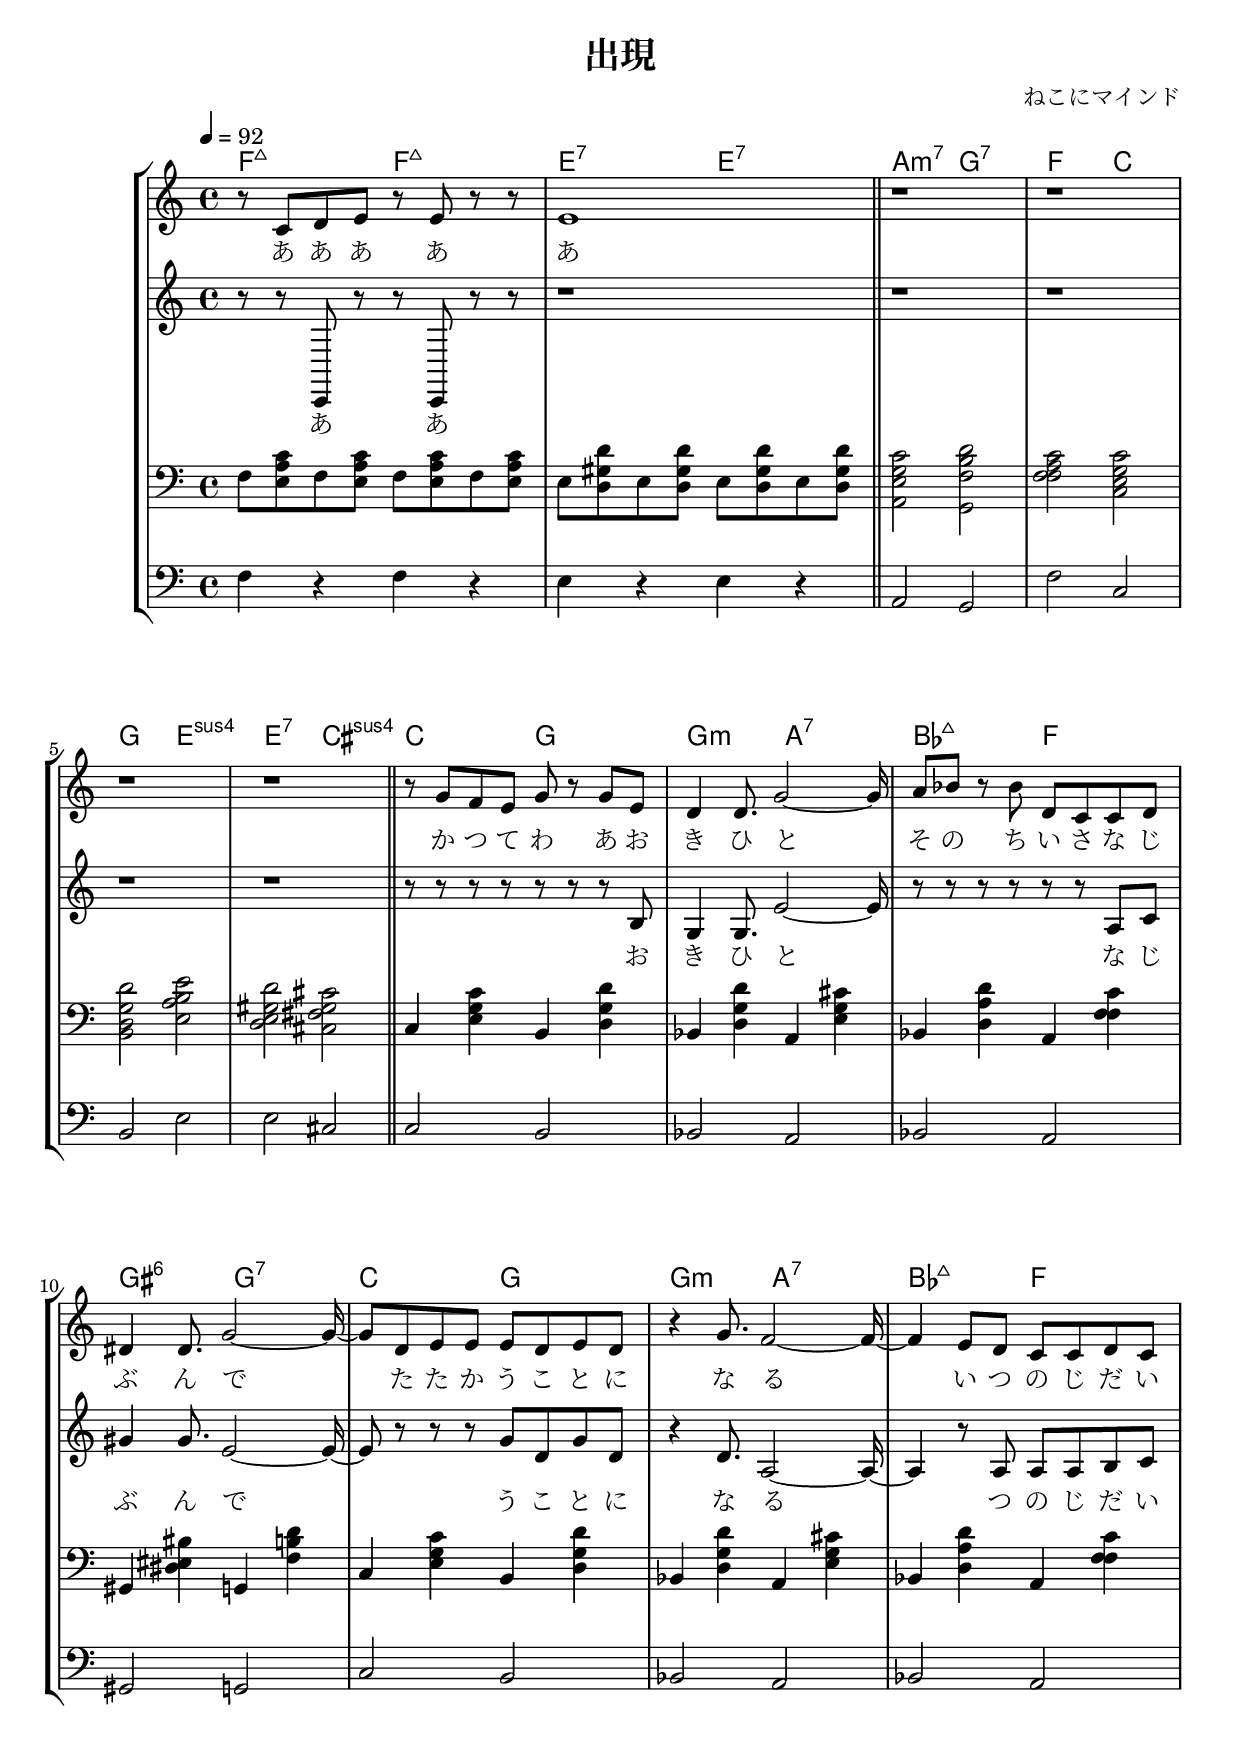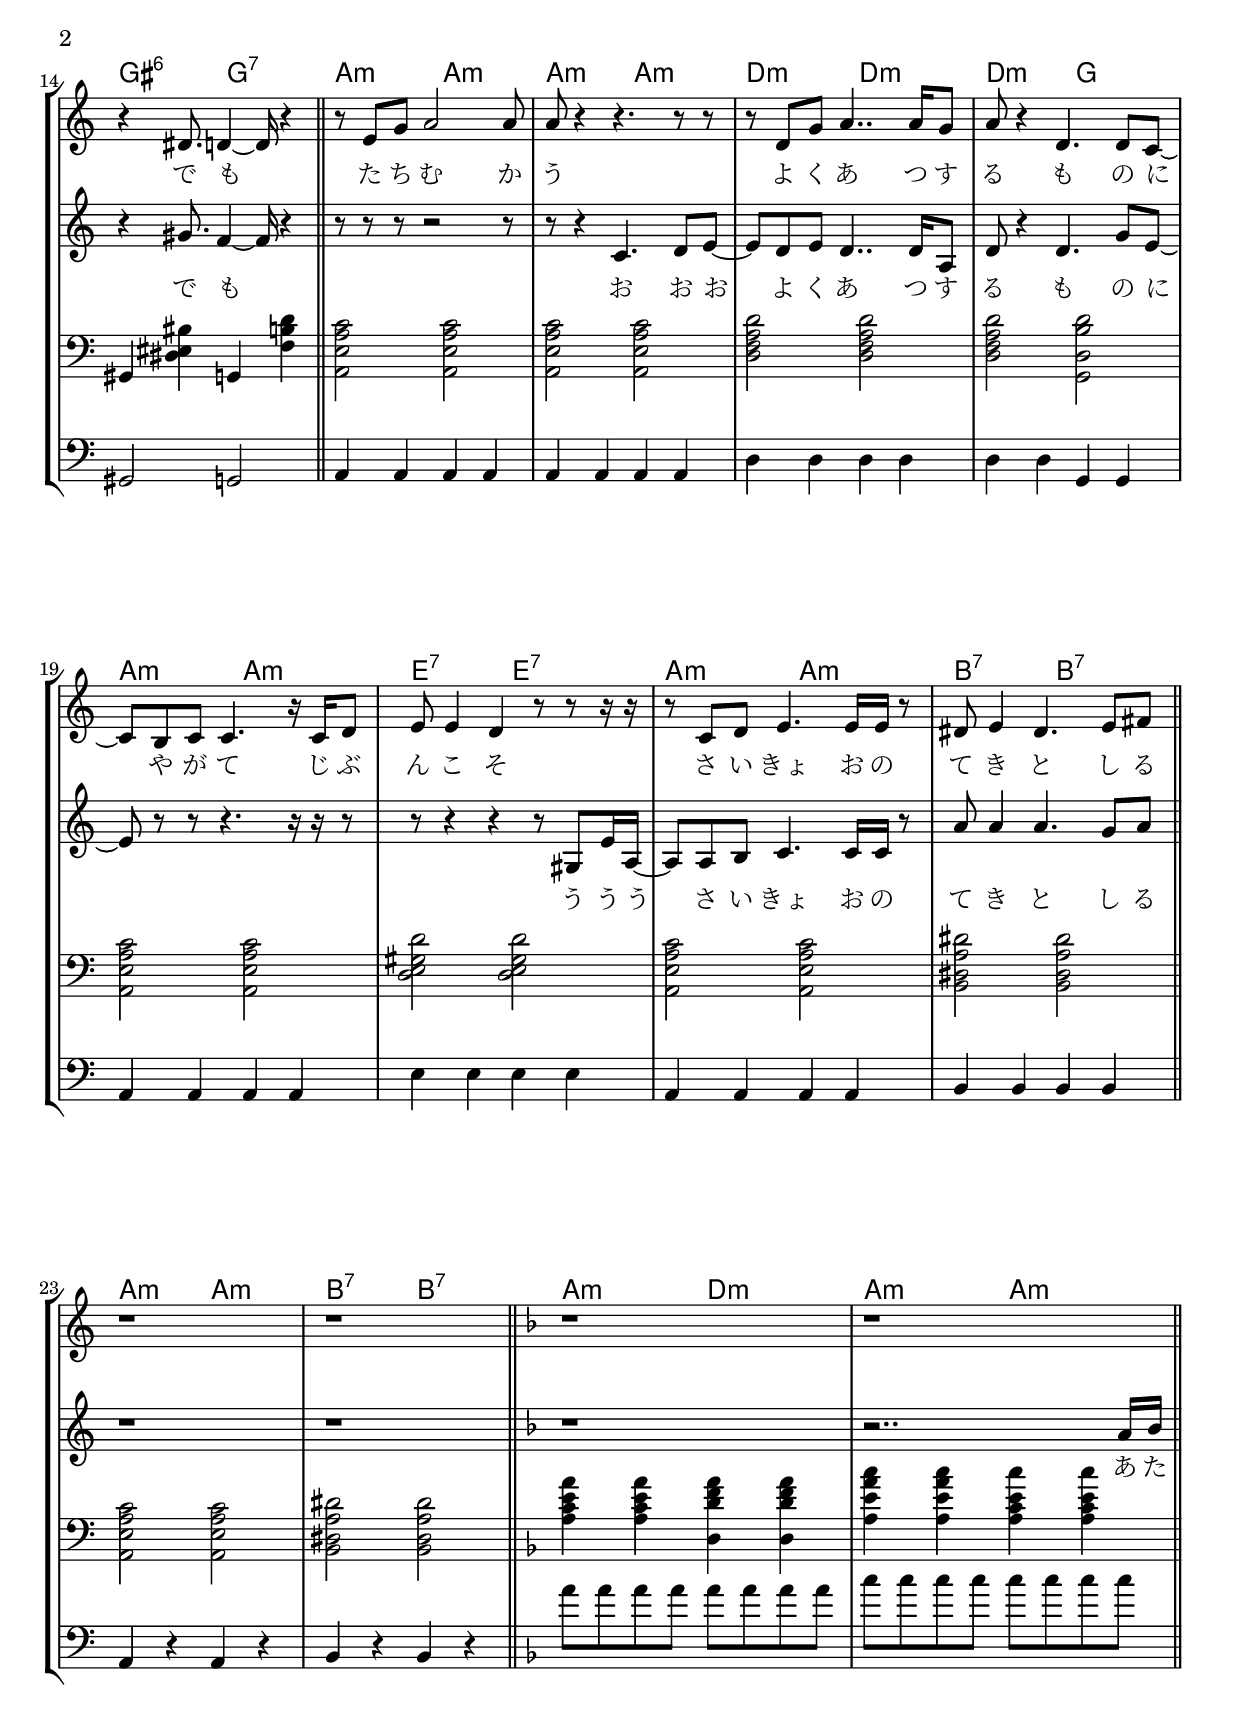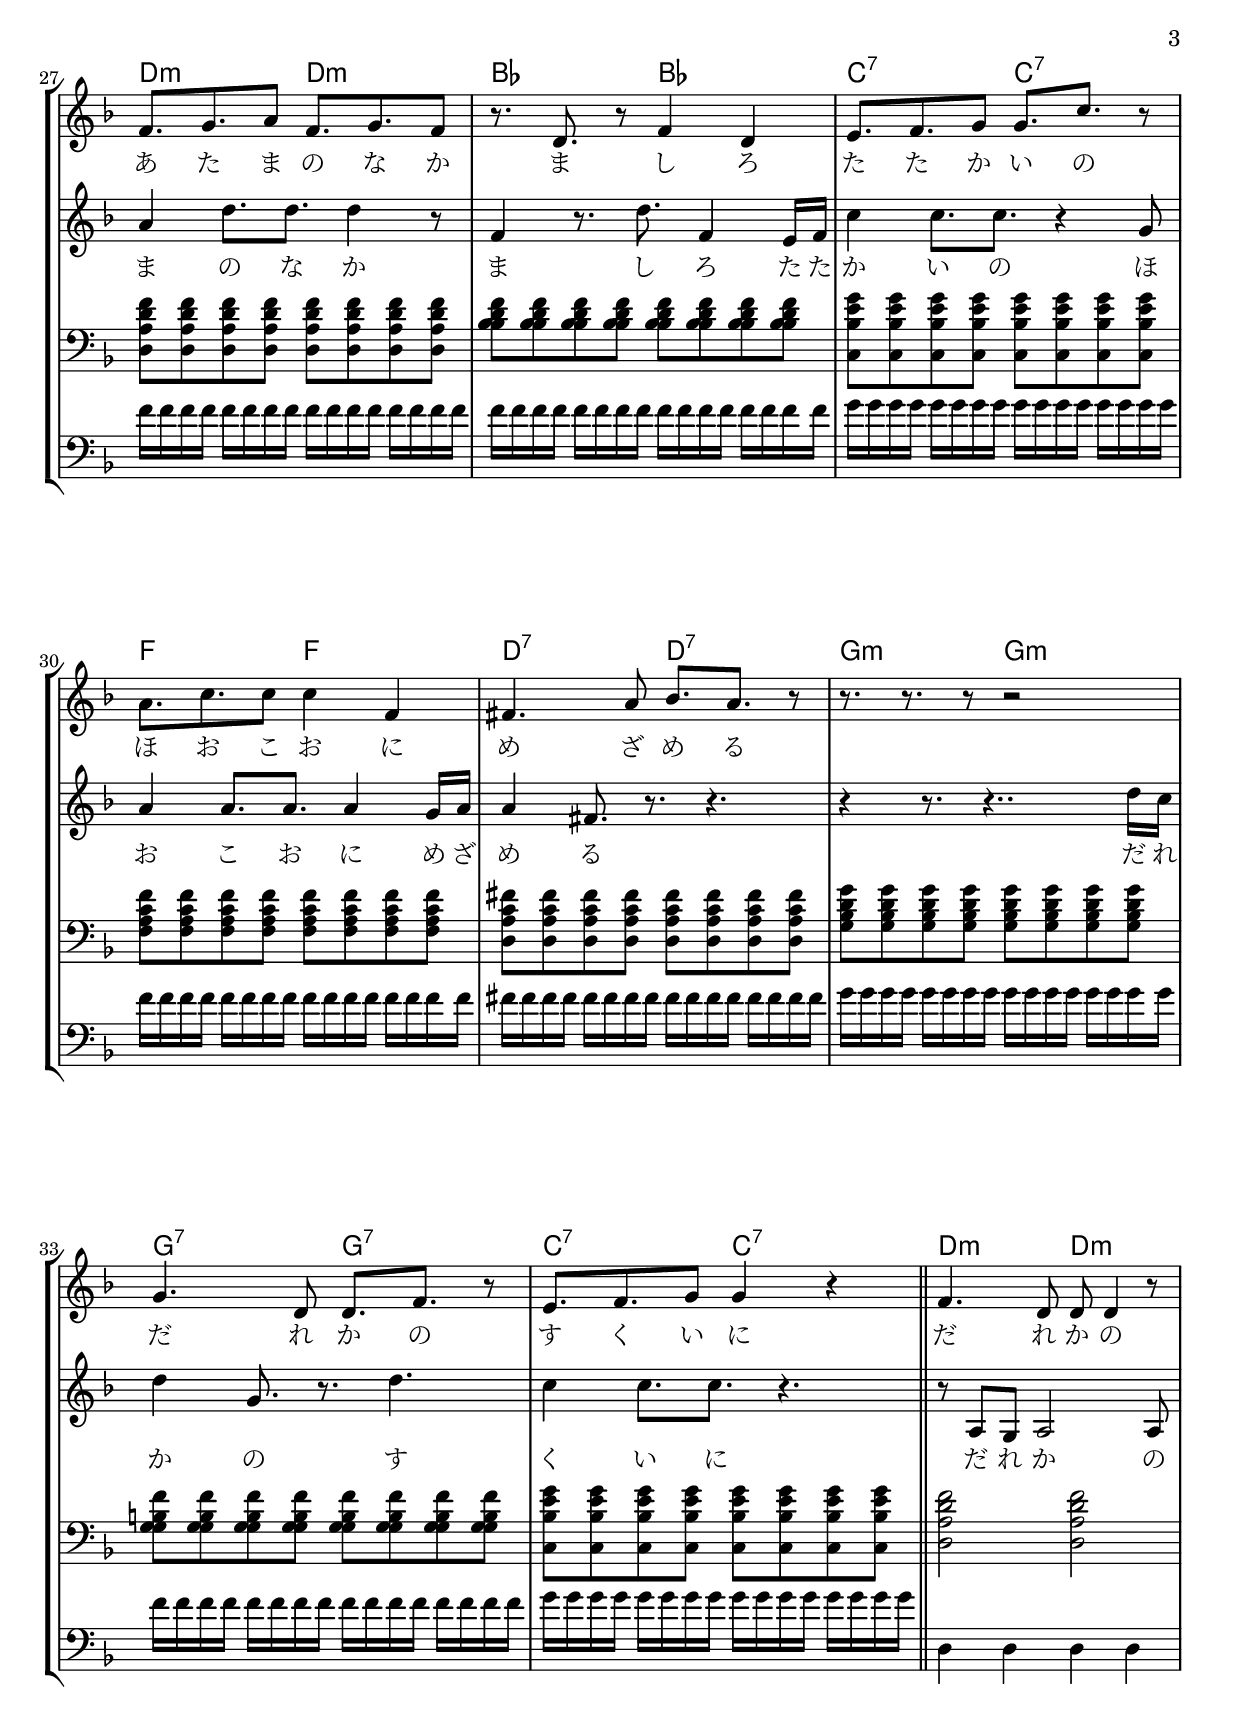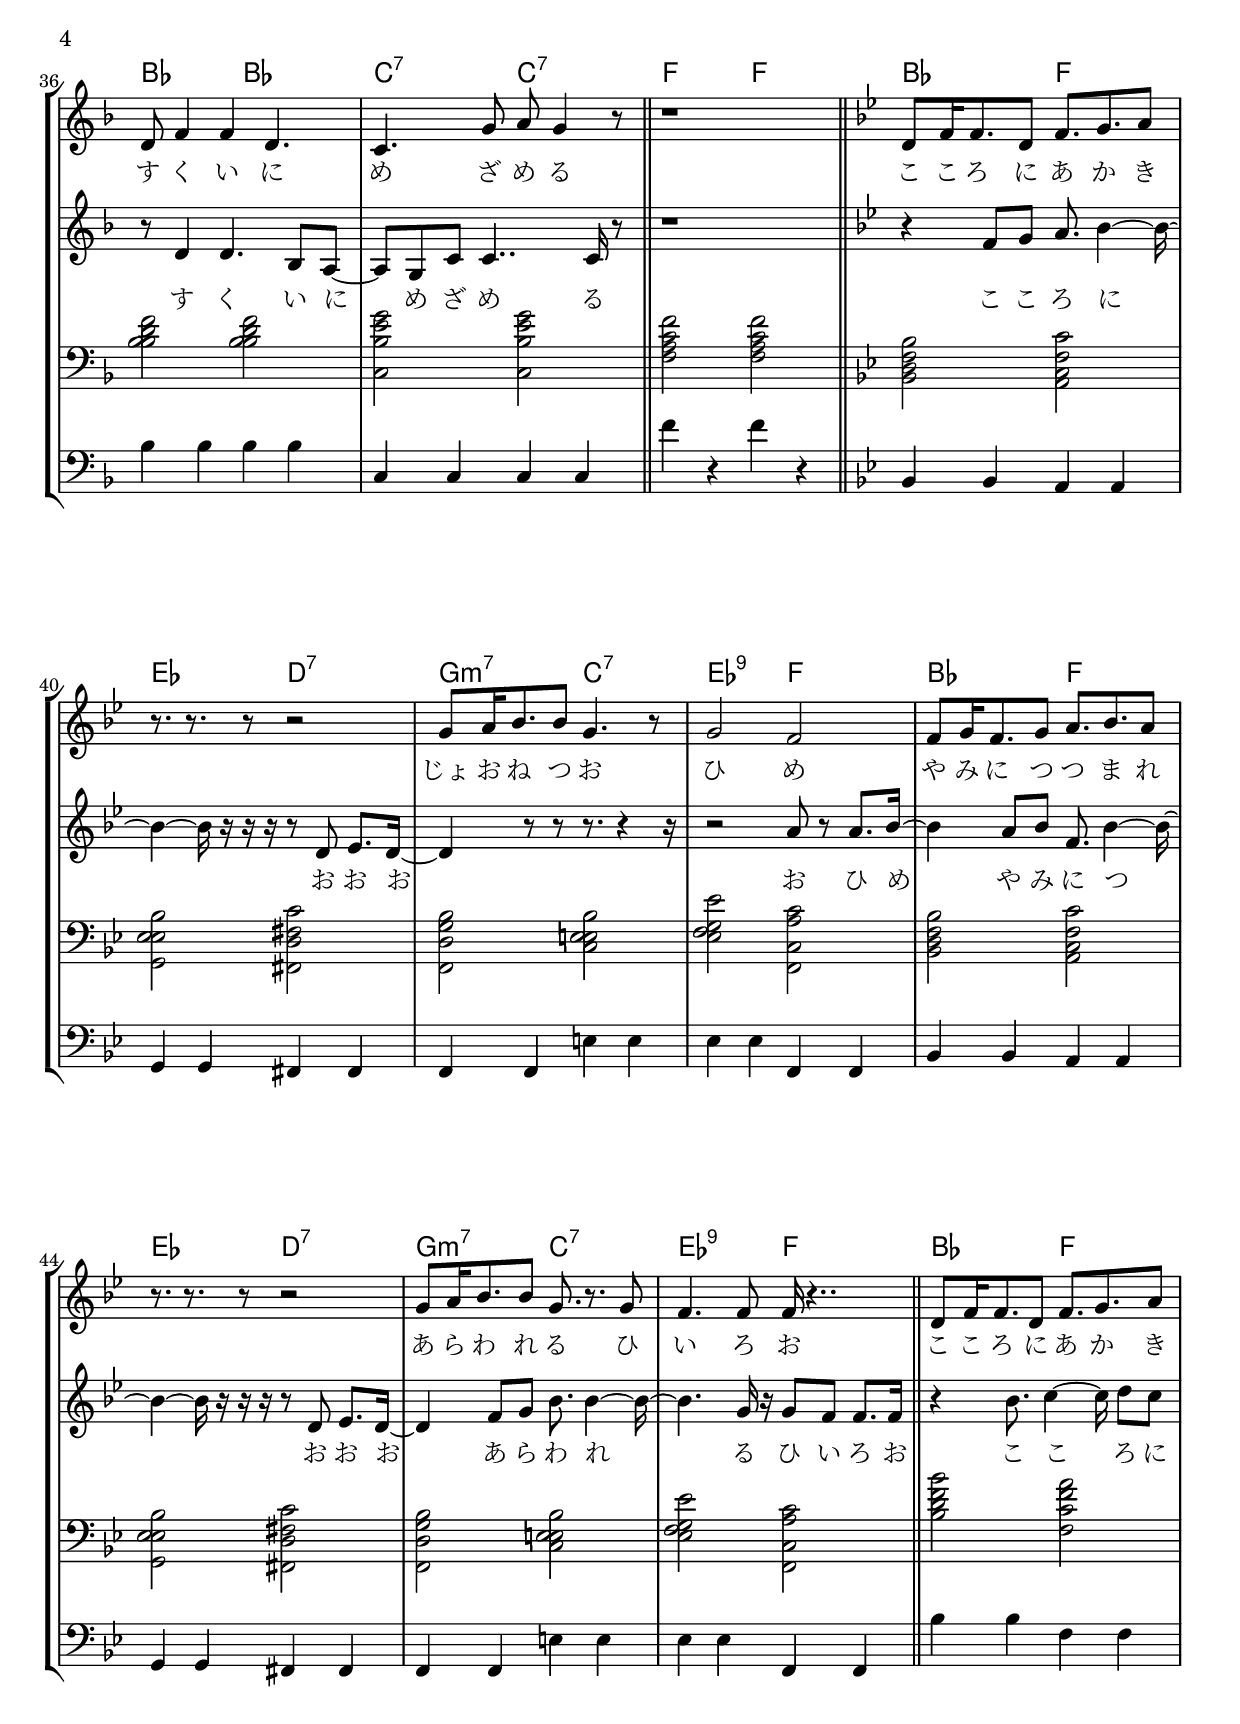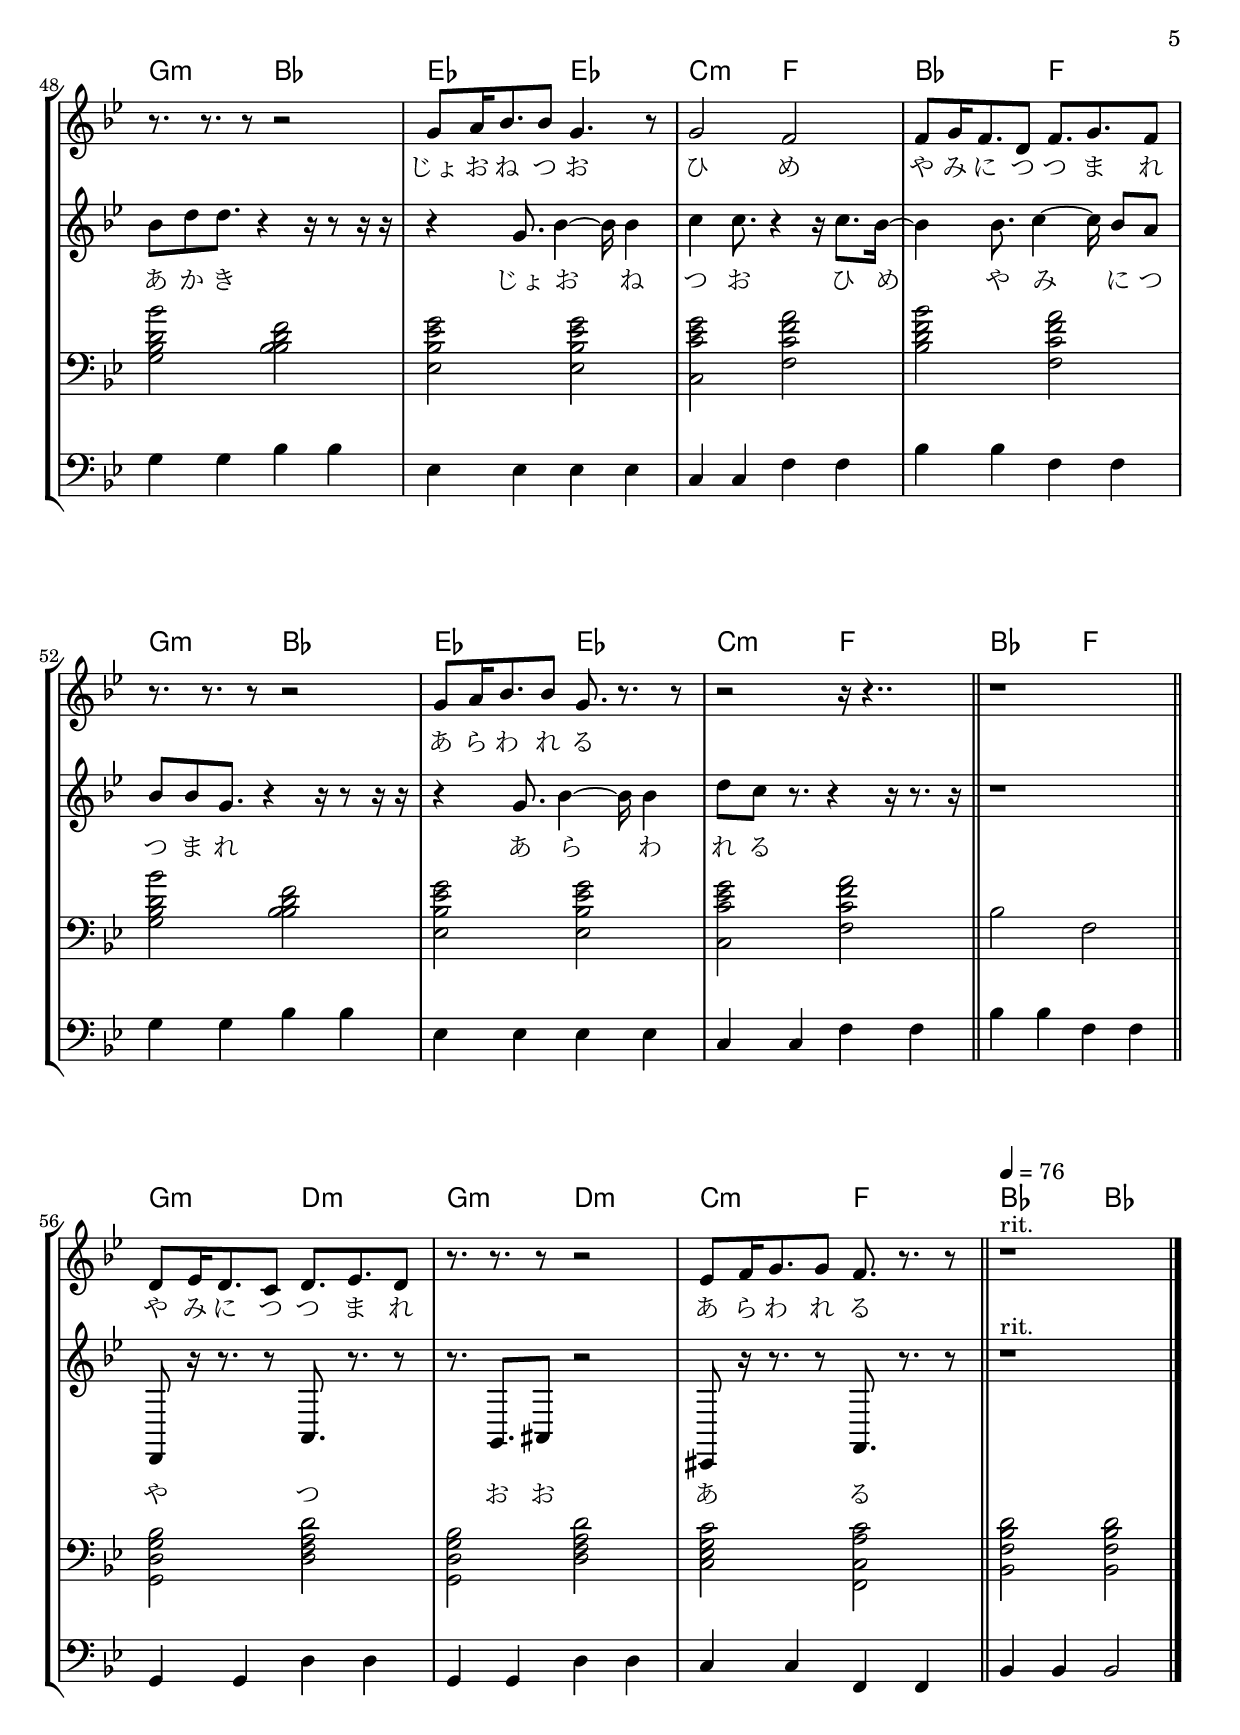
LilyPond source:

\version "2.12.1"

\header {
	title = \markup {出現}
	composer = \markup \center-column {ねこにマインド}
}

harmony = \chordmode {
	f2:maj7 f:maj7 e:7 e:7 

	a:min7 g:7 f c g e:sus4 e:7 cis:sus4 

	c g g:m a:7 bes:maj7 f gis:6 g:7 c g g:m a:7 bes:maj7 f gis:6 g:7 

	a:m a:m a:m a:m d:m d:m d:m g a:m a:m e:7 e:7 a:m a:m b:7 b:7 

	a:m a:m b:7 b:7 

	a:m d:m a:m a:m 

	d:m d:m bes bes c:7 c:7 f f d:7 d:7 g:m g:m g:7 g:7 c:7 c:7 

	d:m d:m bes bes c:7 c:7 

	f f 

	bes f es d:7 g:min7 c:7 es:9 f bes f es d:7 g:min7 c:7 es:9 f 

	bes f g:m bes es es c:m f bes f g:m bes es es c:m f 

	bes f 

	g:m d:m g:m d:m c:m f 

	bes bes 
}

melody = {
	\set Staff.midiInstrument = #"Drawbar Organ"
	\set Staff.midiMinimumVolume = #0.7
	\set Staff.midiMaximumVolume = #0.9
		\key c \major
	\tempo 4 = 92
r8  c'8  d'8  e'8  r8  e'8  r8  r8 
	e'1
	r1 | r1 | r1 | r1   
	\set Staff.midiInstrument = #"mmi0.45"
	\set Staff.midiMinimumVolume = #0.7
	\set Staff.midiMaximumVolume = #0.9
	r8 g'8  f'8  e'8  g'8  r8  g'8  e'8 
	d'4  d'8.  g'2~g'16 
	a'8  bes'8  r8  bes'8  d'8  c'8  c'8  d'8 
	dis'4  dis'8.  g'2~g'16~ 
	g'8  d'8  e'8  e'8  e'8  d'8  e'8  d'8 
	r4  g'8.  f'2~f'16~ 
	f'4  e'8  d'8  c'8  c'8  d'8  c'8 
	r4  dis'8.  d'4~d'16  	r4 	\set Staff.midiInstrument = #"mmi0.45"
	\set Staff.midiMinimumVolume = #0.7
	\set Staff.midiMaximumVolume = #0.9
	r8 e'8  g'8  a'2  a'8 
	a'8  r4  r4.  r8  r8 
	r8  d'8  g'8  a'4..  a'16  g'8 
	a'8  r4  d'4.  d'8  c'8~ 
	c'8  b8  c'8  c'4.  r16  c'16  d'8 
	e'8  e'4  d'4  r8  r8  r16  r16 
	r8  c'8  d'8  e'4.  e'16  e'16  r8 
	dis'8  e'4  dis'4.  e'8  fis'8
	r1 | r1   
	\key f \major
	r1 | r1   
	\set Staff.midiInstrument = #"fss0.39"
	\set Staff.midiMinimumVolume = #0.7
	\set Staff.midiMaximumVolume = #0.9
	 f'8.  g'8.  a'8  f'8.  g'8.  f'8 
	r8.  d'8.  r8  f'4  d'4 
	e'8.  f'8.  g'8  g'8.  c''8.  r8 
	a'8.  c''8.  c''8  c''4  f'4 
	fis'4.  a'8  bes'8.  a'8.  r8 
	r8.  r8.  r8  r2 
	g'4.  d'8  d'8.  f'8.  r8 
	e'8.  f'8.  g'8  g'4  	r4 	\set Staff.midiInstrument = #"Voice Oohs"
	\set Staff.midiMinimumVolume = #0.7
	\set Staff.midiMaximumVolume = #0.9
	f'4.  d'8  d'8  d'4  r8 
	d'8  f'4  f'4  d'4. 
	c'4.  g'8  a'8  g'4  r8
	r1   
	\set Staff.midiInstrument = #"fss0.39"
	\set Staff.midiMinimumVolume = #0.7
	\set Staff.midiMaximumVolume = #0.9
		\key bes \major
d'8  f'16  f'8.  d'8  f'8.  g'8.  a'8 
	r8.  r8.  r8  r2 
	g'8  a'16  bes'8.  bes'8  g'4.  r8 
	g'2  f'2 
	f'8  g'16  f'8.  g'8  a'8.  bes'8.  a'8 
	r8.  r8.  r8  r2 
	g'8  a'16  bes'8.  bes'8  g'8.  r8.  g'8 
	f'4.  f'8  f'16  	r4.. 	\set Staff.midiInstrument = #"Pad 4 (choir)"
	\set Staff.midiMinimumVolume = #0.7
	\set Staff.midiMaximumVolume = #0.9
	d'8  f'16  f'8.  d'8  f'8.  g'8.  a'8 
	r8.  r8.  r8  r2 
	g'8  a'16  bes'8.  bes'8  g'4.  r8 
	g'2  f'2 
	f'8  g'16  f'8.  d'8  f'8.  g'8.  f'8 
	r8.  r8.  r8  r2 
	g'8  a'16  bes'8.  bes'8  g'8.  r8.  r8 
	r2  r16  	r4.. 	r1   
	\set Staff.midiInstrument = #"Rock Organ"
	\set Staff.midiMinimumVolume = #0.7
	\set Staff.midiMaximumVolume = #0.9
	d'8  es'16  d'8.  c'8  d'8.  es'8.  d'8 
	r8.  r8.  r8  r2 
	es'8  f'16  g'8.  g'8  f'8.  r8.  r8
	\tempo 4 = 76
	r1^"rit." \bar "|."
}

words = \lyricmode {
	あ  あ  あ  あ  あ  
	
	か  つ  て  わ  あ  お  き  ひ  と  そ  の  ち  い  さ  な  じ  ぶ  ん  で  た  た  か  う  こ  と  に  な  る  い  つ  の  じ  だ  い  で  も  
	た  ち  む  か  う  よ  く  あ  つ  す  る  も  の  に  や  が  て  じ  ぶ  ん  こ  そ  さ  い  きょ  お  の  て  き  と  し  る  
	
	
	あ  た  ま  の  な  か  ま  し  ろ  た  た  か  い  の  ほ  お  こ  お  に  め  ざ  め  る  だ  れ  か  の  す  く  い  に  
	だ  れ  か  の  す  く  い  に  め  ざ  め  る  
	
	こ  こ  ろ  に  あ  か  き  じょ  お  ね  つ  お  ひ  め  や  み  に  つ  つ  ま  れ  あ  ら  わ  れ  る  ひ  い  ろ  お  
	こ  こ  ろ  に  あ  か  き  じょ  お  ね  つ  お  ひ  め  や  み  に  つ  つ  ま  れ  あ  ら  わ  れ  る  
	
	や  み  に  つ  つ  ま  れ  あ  ら  わ  れ  る  
	
}

secondmelody = {
	\set Staff.midiInstrument = #"Synth Bass 2"
	\set Staff.midiMinimumVolume = #0.7
	\set Staff.midiMaximumVolume = #0.9
		\key c \major
	\tempo 4 = 92
r8  r8  c,8  r8  r8  c,8  r8  r8 
	r1
	r1 | r1 | r1 | r1   
	\set Staff.midiInstrument = #"Lead 6 (voice)"
	\set Staff.midiMinimumVolume = #0.7
	\set Staff.midiMaximumVolume = #0.9
	r8 r8  r8  r8  r8  r8  r8  b8 
	g4  g8.  e'2~e'16 
	r8  r8  r8  r8  r8  r8  a8  c'8 
	gis'4  gis'8.  e'2~e'16~ 
	e'8  r8  r8  r8  g'8  d'8  g'8  d'8 
	r4  d'8.  a2~a16~ 
	a4  r8  a8  a8  a8  b8  c'8 
	r4  gis'8.  f'4~f'16  	r4 	\set Staff.midiInstrument = #"Drawbar Organ"
	\set Staff.midiMinimumVolume = #0.7
	\set Staff.midiMaximumVolume = #0.9
	r8 r8  r8  r2  r8 
	r8  r4  c'4.  d'8  e'8~ 
	e'8  d'8  e'8  d'4..  d'16  a8 
	d'8  r4  d'4.  g'8  e'8~ 
	e'8  r8  r8  r4.  r16  r16  r8 
	r8  r4  r4  r8  gis8  e'16  a16~ 
	a8  a8  b8  c'4.  c'16  c'16  r8 
	a'8  a'4  a'4.  g'8  a'8
	r1 | r1   
	\key f \major
	r1 | r2.. 
	\set Staff.midiInstrument = #"Guitar Fret Noise"
	\set Staff.midiMinimumVolume = #0.7
	\set Staff.midiMaximumVolume = #0.9
	a'16  bes'16 
	a'4  d''8.  d''8.  d''4  r8 
	f'4  r8.  d''8.  f'4  e'16  f'16 
	c''4  c''8.  c''8.  r4  g'8 
	a'4  a'8.  a'8.  a'4  g'16  a'16 
	a'4  fis'8.  r8.  r4. 
	r4  r8.  r4..  d''16  c''16 
	d''4  g'8.  r8.  d''4. 
	c''4  c''8.  c''8.  	r4. 	\set Staff.midiInstrument = #"Lead 4 (chiff)"
	\set Staff.midiMinimumVolume = #0.7
	\set Staff.midiMaximumVolume = #0.9
	r8 a8  g8  a2  a8 
	r8  d'4  d'4.  bes8  a8~ 
	a8  g8  c'8  c'4..  c'16  r8
	r1   
	\set Staff.midiInstrument = #"Pad 7 (halo)"
	\set Staff.midiMinimumVolume = #0.7
	\set Staff.midiMaximumVolume = #0.9
		\key bes \major
r4 f'8  g'8  a'8.  bes'4~bes'16~ 
	bes'4~bes'16  r16  r16  r16  r8  d'8  es'8.  d'16~ 
	d'4  r8  r8  r8.  r4 r16 
	r2  a'8  r8  a'8.  bes'16~ 
	bes'4  a'8  bes'8  f'8.  bes'4~bes'16~ 
	bes'4~bes'16  r16  r16  r16  r8  d'8  es'8.  d'16~ 
	d'4  f'8  g'8  bes'8.  bes'4~bes'16~ 
	bes'4.  g'16  r16  g'8  f'8  f'8.  f'16
	\set Staff.midiInstrument = #"Piccolo"
	\set Staff.midiMinimumVolume = #0.7
	\set Staff.midiMaximumVolume = #0.9
	r4 bes'8.  c''4~c''16  d''8  c''8 
	bes'8  d''8  d''8.  r4 r16  r8  r16  r16 
	r4  g'8.  bes'4~bes'16  bes'4 
	c''4  c''8.  r4 r16  c''8.  bes'16~ 
	bes'4  bes'8.  c''4~c''16  bes'8  a'8 
	bes'8  bes'8  g'8.  r4 r16  r8  r16  r16 
	r4  g'8.  bes'4~bes'16  bes'4 
	d''8  c''8  r8.  r4 r16  r8.  r16
	r1   
	\set Staff.midiInstrument = #"Electric Grand"
	\set Staff.midiMinimumVolume = #0.7
	\set Staff.midiMaximumVolume = #0.9
	d,8  r16  r8.  r8  a,8.  r8.  r8 
	r8.  g,8.  ais,8  r2 
	cis,8  r16  r8.  r8  f,8.  r8.  r8
	\tempo 4 = 76
	r1^"rit." \bar "|."
}

secondwords = \lyricmode {
	あ  あ  
	
	お  き  ひ  と  な  じ  ぶ  ん  で  う  こ  と  に  な  る  つ  の  じ  だ  い  で  も  
	お  お  お  よ  く  あ  つ  す  る  も  の  に  う  う  う  さ  い  きょ  お  の  て  き  と  し  る  
	
	
	あ  た  ま  の  な  か  ま  し  ろ  た  た  か  い  の  ほ  お  こ  お  に  め  ざ  め  る  だ  れ  か  の  す  く  い  に  
	だ  れ  か  の  す  く  い  に  め  ざ  め  る  
	
	こ  こ  ろ  に  お  お  お  お  ひ  め  や  み  に  つ  お  お  お  あ  ら  わ  れ  る  ひ  い  ろ  お  
	こ  こ  ろ  に  あ  か  き  じょ  お  ね  つ  お  ひ  め  や  み  に  つ  つ  ま  れ  あ  ら  わ  れ  る  
	
	や  つ  お  お  あ  る  
	
}

tempochange = {
	\tempo 4 = 92
	r1 | r1 \bar "||"
	\tempo 4 = 92
	r1 | r1 | r1 | r1 \bar "||"
	\tempo 4 = 92
	r1 | r1 | r1 | r1 | r1 | r1 | r1 | r1 \bar "||"
	\tempo 4 = 92
	r1 | r1 | r1 | r1 | r1 | r1 | r1 | r1 \bar "||"
	\tempo 4 = 92
	r1 | r1 \bar "||"
	\tempo 4 = 92
	r1 | r1 \bar "||"
	\tempo 4 = 92
	r1 | r1 | r1 | r1 | r1 | r1 | r1 | r1 \bar "||"
	\tempo 4 = 92
	r1 | r1 | r1 \bar "||"
	\tempo 4 = 92
	r1 \bar "||"
	\tempo 4 = 92
	r1 | r1 | r1 | r1 | r1 | r1 | r1 | r1 \bar "||"
	\tempo 4 = 92
	r1 | r1 | r1 | r1 | r1 | r1 | r1 | r1 \bar "||"
	\tempo 4 = 92
	r1 \bar "||"
	\tempo 4 = 92
	r1 | r1 | r1 \bar "||"
	\tempo 4 = 76
	\tempo 4 = 57 r2 \tempo 4 = 50 r2 \bar "|."
}

mainacc = {
	\clef bass
	\set Staff.midiInstrument = #"Reed organ"
	\set Staff.midiMinimumVolume = #0.3
	\set Staff.midiMaximumVolume = #0.6
	\key c \major
	\tempo 4 = 92
	f8 <e a c'> f <e a c'>
	f8 <e a c'> f <e a c'>
	e8 <d gis d'> e <d gis d'>
	e8 <d gis d'> e <d gis d'>
	\bar "||"

	\set Staff.midiInstrument = #"Drawbar Organ"
	\set Staff.midiMinimumVolume = #0.3
	\set Staff.midiMaximumVolume = #0.6
	<a, e g c'>2
	<g, f b d'>2
	<f f a c'>2
	<c e g c'>2
	<b, d g d'>2
	<e a b e'>2
	<e d gis d'>2
	<cis fis gis cis'>2
	\bar "||"

	\set Staff.midiInstrument = #"Rock Organ"
	\set Staff.midiMinimumVolume = #0.3
	\set Staff.midiMaximumVolume = #0.6
	c4 <e g c'>4
	b,4 <d g d'>4
	bes,4 <d g d'>4
	a,4 <e g cis'>4
	bes,4 <d a d'>4
	a,4 <f f c'>4
	gis,4 <dis eis bis>4
	g,4 <f b d'>4
	c4 <e g c'>4
	b,4 <d g d'>4
	bes,4 <d g d'>4
	a,4 <e g cis'>4
	bes,4 <d a d'>4
	a,4 <f f c'>4
	gis,4 <dis eis bis>4
	g,4 <f b d'>4
	\bar "||"

	\set Staff.midiInstrument = #"Rock Organ"
	\set Staff.midiMinimumVolume = #0.3
	\set Staff.midiMaximumVolume = #0.6
	<a, e a c'>2
	<a, e a c'>2
	<a, e a c'>2
	<a, e a c'>2
	<d f a d'>2
	<d f a d'>2
	<d f a d'>2
	<g, d b d'>2
	<a, e a c'>2
	<a, e a c'>2
	<e d gis d'>2
	<e d gis d'>2
	<a, e a c'>2
	<a, e a c'>2
	<b, dis a dis'>2
	<b, dis a dis'>2
	\bar "||"

	\set Staff.midiInstrument = #"Percussive Organ"
	\set Staff.midiMinimumVolume = #0.3
	\set Staff.midiMaximumVolume = #0.6
	<a, e a c'>2
	<a, e a c'>2
	<b, dis a dis'>2
	<b, dis a dis'>2
	\bar "||"

	\set Staff.midiInstrument = #"Drawbar Organ"
	\set Staff.midiMinimumVolume = #0.3
	\set Staff.midiMaximumVolume = #0.6
	\key f \major
	<a c' e' a'>4 <a c' e' a'>4
	<d d' f' a'>4 <d d' f' a'>4
	<a e' a' c''>4 <a e' a' c''>4
	<a c' e' c''>4 <a c' e' c''>4
	\bar "||"

	\set Staff.midiInstrument = #"Rock Organ"
	\set Staff.midiMinimumVolume = #0.3
	\set Staff.midiMaximumVolume = #0.6
	<d a d' f'>8 <d a d' f'>8 <d a d' f'>8 <d a d' f'>8
	<d a d' f'>8 <d a d' f'>8 <d a d' f'>8 <d a d' f'>8
	<bes bes d' f'>8 <bes bes d' f'>8 <bes bes d' f'>8 <bes bes d' f'>8
	<bes bes d' f'>8 <bes bes d' f'>8 <bes bes d' f'>8 <bes bes d' f'>8
	<c bes e' g'>8 <c bes e' g'>8 <c bes e' g'>8 <c bes e' g'>8
	<c bes e' g'>8 <c bes e' g'>8 <c bes e' g'>8 <c bes e' g'>8
	<f a c' f'>8 <f a c' f'>8 <f a c' f'>8 <f a c' f'>8
	<f a c' f'>8 <f a c' f'>8 <f a c' f'>8 <f a c' f'>8
	<d a c' fis'>8 <d a c' fis'>8 <d a c' fis'>8 <d a c' fis'>8
	<d a c' fis'>8 <d a c' fis'>8 <d a c' fis'>8 <d a c' fis'>8
	<g bes d' g'>8 <g bes d' g'>8 <g bes d' g'>8 <g bes d' g'>8
	<g bes d' g'>8 <g bes d' g'>8 <g bes d' g'>8 <g bes d' g'>8
	<g g b f'>8 <g g b f'>8 <g g b f'>8 <g g b f'>8
	<g g b f'>8 <g g b f'>8 <g g b f'>8 <g g b f'>8
	<c bes e' g'>8 <c bes e' g'>8 <c bes e' g'>8 <c bes e' g'>8
	<c bes e' g'>8 <c bes e' g'>8 <c bes e' g'>8 <c bes e' g'>8
	\bar "||"

	\set Staff.midiInstrument = #"Rock Organ"
	\set Staff.midiMinimumVolume = #0.3
	\set Staff.midiMaximumVolume = #0.6
	<d a d' f'>2
	<d a d' f'>2
	<bes bes d' f'>2
	<bes bes d' f'>2
	<c bes e' g'>2
	<c bes e' g'>2
	\bar "||"

	\set Staff.midiInstrument = #"Drawbar Organ"
	\set Staff.midiMinimumVolume = #0.3
	\set Staff.midiMaximumVolume = #0.6
	<f a c' f'>2
	<f a c' f'>2
	\bar "||"

	\set Staff.midiInstrument = #"Rock Organ"
	\set Staff.midiMinimumVolume = #0.3
	\set Staff.midiMaximumVolume = #0.6
	\key bes \major
	<bes, d f bes>2
	<a, c f c'>2
	<g, es es bes>2
	<fis, d fis c'>2
	<f, d g bes>2
	<e c e bes>2
	<es f g es'>2
	<f, c a c'>2
	<bes, d f bes>2
	<a, c f c'>2
	<g, es es bes>2
	<fis, d fis c'>2
	<f, d g bes>2
	<e c e bes>2
	<es f g es'>2
	<f, c a c'>2
	\bar "||"

	\set Staff.midiInstrument = #"Percussive Organ"
	\set Staff.midiMinimumVolume = #0.3
	\set Staff.midiMaximumVolume = #0.6
	<bes d' f' bes'>2
	<f c' f' a'>2
	<g bes d' bes'>2
	<bes bes d' f'>2
	<es bes es' g'>2
	<es bes es' g'>2
	<c c' es' g'>2
	<f c' f' a'>2
	<bes d' f' bes'>2
	<f c' f' a'>2
	<g bes d' bes'>2
	<bes bes d' f'>2
	<es bes es' g'>2
	<es bes es' g'>2
	<c c' es' g'>2
	<f c' f' a'>2
	\bar "||"

	\set Staff.midiInstrument = #"Church organ"
	\set Staff.midiMinimumVolume = #0.3
	\set Staff.midiMaximumVolume = #0.6
	bes2
	~f2
	\bar "||"

	\set Staff.midiInstrument = #"Rock Organ"
	\set Staff.midiMinimumVolume = #0.3
	\set Staff.midiMaximumVolume = #0.6
	<g, d g bes>2
	<d f a d'>2
	<g, d g bes>2
	<d f a d'>2
	<c es g c'>2
	<f, c a c'>2
	\bar "||"

	\set Staff.midiInstrument = #"Drawbar Organ"
	\set Staff.midiMinimumVolume = #0.3
	\set Staff.midiMaximumVolume = #0.6
	\tempo 4 = 76
	<bes, f bes d'>2
	<bes, f bes d'>2
	\bar "|."
}

subacc = {
	\clef bass
	\set Staff.midiInstrument = #"Flute"
	\set Staff.midiMinimumVolume = #0.3
	\set Staff.midiMaximumVolume = #0.6
	\key c \major
	\tempo 4 = 92
	f4 r4
	f4 r4
	e4 r4
	e4 r4
	\bar "||"

	\set Staff.midiInstrument = #"Cello"
	\set Staff.midiMinimumVolume = #0.3
	\set Staff.midiMaximumVolume = #0.6
	a,2
	~g,2
	f2
	~c2
	b,2
	~e2
	e2
	~cis2
	\bar "||"

	\set Staff.midiInstrument = #"Cello"
	\set Staff.midiMinimumVolume = #0.3
	\set Staff.midiMaximumVolume = #0.6
	c2
	~b,2
	bes,2
	~a,2
	bes,2
	~a,2
	gis,2
	~g,2
	c2
	~b,2
	bes,2
	~a,2
	bes,2
	~a,2
	gis,2
	~g,2
	\bar "||"

	\set Staff.midiInstrument = #"Viola"
	\set Staff.midiMinimumVolume = #0.3
	\set Staff.midiMaximumVolume = #0.6
	a,4 a,4
	a,4 a,4
	a,4 a,4
	a,4 a,4
	d4 d4
	d4 d4
	d4 d4
	g,4 g,4
	a,4 a,4
	a,4 a,4
	e4 e4
	e4 e4
	a,4 a,4
	a,4 a,4
	b,4 b,4
	b,4 b,4
	\bar "||"

	\set Staff.midiInstrument = #"Viola"
	\set Staff.midiMinimumVolume = #0.3
	\set Staff.midiMaximumVolume = #0.6
	a,4 r4
	a,4 r4
	b,4 r4
	b,4 r4
	\bar "||"

	\set Staff.midiInstrument = #"Pizzicato Strings"
	\set Staff.midiMinimumVolume = #0.3
	\set Staff.midiMaximumVolume = #0.6
	\key f \major
	a'8 a'8 a'8 a'8
	a'8 a'8 a'8 a'8
	c''8 c''8 c''8 c''8
	c''8 c''8 c''8 c''8
	\bar "||"

	\set Staff.midiInstrument = #"Violin"
	\set Staff.midiMinimumVolume = #0.3
	\set Staff.midiMaximumVolume = #0.6
	f'16 f'16 f'16 f'16 f'16 f'16 f'16 f'16
	f'16 f'16 f'16 f'16 f'16 f'16 f'16 f'16
	f'16 f'16 f'16 f'16 f'16 f'16 f'16 f'16
	f'16 f'16 f'16 f'16 f'16 f'16 f'16 f'16
	g'16 g'16 g'16 g'16 g'16 g'16 g'16 g'16
	g'16 g'16 g'16 g'16 g'16 g'16 g'16 g'16
	f'16 f'16 f'16 f'16 f'16 f'16 f'16 f'16
	f'16 f'16 f'16 f'16 f'16 f'16 f'16 f'16
	fis'16 fis'16 fis'16 fis'16 fis'16 fis'16 fis'16 fis'16
	fis'16 fis'16 fis'16 fis'16 fis'16 fis'16 fis'16 fis'16
	g'16 g'16 g'16 g'16 g'16 g'16 g'16 g'16
	g'16 g'16 g'16 g'16 g'16 g'16 g'16 g'16
	f'16 f'16 f'16 f'16 f'16 f'16 f'16 f'16
	f'16 f'16 f'16 f'16 f'16 f'16 f'16 f'16
	g'16 g'16 g'16 g'16 g'16 g'16 g'16 g'16
	g'16 g'16 g'16 g'16 g'16 g'16 g'16 g'16
	\bar "||"

	\set Staff.midiInstrument = #"Violin"
	\set Staff.midiMinimumVolume = #0.3
	\set Staff.midiMaximumVolume = #0.6
	d4 d4
	d4 d4
	bes4 bes4
	bes4 bes4
	c4 c4
	c4 c4
	\bar "||"

	\set Staff.midiInstrument = #"Viola"
	\set Staff.midiMinimumVolume = #0.3
	\set Staff.midiMaximumVolume = #0.6
	f'4 r4
	f'4 r4
	\bar "||"

	\set Staff.midiInstrument = #"Viola"
	\set Staff.midiMinimumVolume = #0.3
	\set Staff.midiMaximumVolume = #0.6
	\key bes \major
	bes,4 bes,4
	a,4 a,4
	g,4 g,4
	fis,4 fis,4
	f,4 f,4
	e4 e4
	es4 es4
	f,4 f,4
	bes,4 bes,4
	a,4 a,4
	g,4 g,4
	fis,4 fis,4
	f,4 f,4
	e4 e4
	es4 es4
	f,4 f,4
	\bar "||"

	\set Staff.midiInstrument = #"Viola"
	\set Staff.midiMinimumVolume = #0.3
	\set Staff.midiMaximumVolume = #0.6
	bes4 bes4
	f4 f4
	g4 g4
	bes4 bes4
	es4 es4
	es4 es4
	c4 c4
	f4 f4
	bes4 bes4
	f4 f4
	g4 g4
	bes4 bes4
	es4 es4
	es4 es4
	c4 c4
	f4 f4
	\bar "||"

	\set Staff.midiInstrument = #"Synthstrings 2"
	\set Staff.midiMinimumVolume = #0.3
	\set Staff.midiMaximumVolume = #0.6
	bes4 bes4
	f4 f4
	\bar "||"

	\set Staff.midiInstrument = #"Viola"
	\set Staff.midiMinimumVolume = #0.3
	\set Staff.midiMaximumVolume = #0.6
	g,4 g,4
	d4 d4
	g,4 g,4
	d4 d4
	c4 c4
	f,4 f,4
	\bar "||"

	\set Staff.midiInstrument = #"Viola"
	\set Staff.midiMinimumVolume = #0.3
	\set Staff.midiMaximumVolume = #0.6
	\tempo 4 = 76
	bes,4 bes,4
	bes,2
	\bar "|."
}

percA = {
	\drummode {
	r8 hho8 hho8 hho8 hho8 hho8 hho8 hho8  |hho8 hho8 hho2.  \bar "||"
	r1 |r1 |r1 |r1 \bar "||"
	r1  |r1  |r1  |r1  |r1  |r1  |r1  |r2 r8 hho4 hho8  \bar "||"
	r1  |r2. hho4  |r1  |r2. hho4  |r1  |r2. hho4  |r1  |r2. hho4  \bar "||"
	r1 |r1 \bar "||"
	r8 cymr8 cymr8 cymr8 cymr8 cymr8 cymr8 cymr8  |cymr8 cymr8 cymr4 cymr8 cymr4.  \bar "||"
	cymr4 cymr4 cymr4 cymr4  |cymr4 cymr8 cymr16 cymr16 cymr4 cymr4  |cymr4 cymr4 cymr4 cymr4  |cymr4 cymr2.  |cymr4 cymr4 cymr4 cymr4  |cymr4 cymr8 cymr16 cymr16 cymr4 cymr4  |cymr4 cymr4 cymr4 cymr4  |cymr4 cymr2.  \bar "||"
	hh4 hh8 hh2 r8  |\times 16/32{ hh2 hh8. hh8. hh4. hh2. } |\times 16/32{ hh2 hh8. hh1 r4 r16 } \bar "||"
	r1 \bar "||"
	r1  |r1  |r1  |r1  |r1  |r1  |r1  |r2 r8 hho4 hho8  \bar "||"
	r1  |r1  |r1  |r1  |r1  |r1  |r1  |r2 r8 hho4 hho8  \bar "||"
	r2 r8 hho4 hho8  \bar "||"
	r1  |r1  |r2 r8 hho4 hho8  \bar "||"
	r2 r8 hho4 hho8  \bar "|."
	}
}

percB = {
	\drummode {
	r8 sn4 sn4 sn4 sn8  |r8 sn8. sn16 sn8 sn16 sn16 sn16 sn8. sn8  \bar "||"
	r1 |r1 |r1 |r1 \bar "||"
	r4. hhp2 hhp8  |r4. hhp2 hhp8  |r4. hhp2 hhp8  |r4. hhp2 hhp8  |r4. hhp2 hhp8  |r4. hhp2 hhp8  |r4. hhp2 hhp8  |hhp4 hhp4 hhp4 hhp4  \bar "||"
	r16 hhp16 hhp8 hhp16 hhp8 hhp2 r16  |r16 hhp16 hhp8 hhp16 hhp8 hhp2 r16  |r16 hhp16 hhp8 hhp16 hhp8 hhp2 r16  |r16 hhp16 hhp8 hhp16 hhp8 hhp2 r16  |r16 hhp16 hhp8 hhp16 hhp8 hhp2 r16  |r16 hhp16 hhp8 hhp16 hhp8 hhp2 r16  |r16 hhp16 hhp8 hhp16 hhp8 hhp2 r16  |r16 hhp16 hhp8 hhp16 hhp8 hhp2 hhp16  \bar "||"
	r1 |r1 \bar "||"
	r4 sn8 sn4. sn4  |r8 sn8 sn4 sn8 sn8 sn16 sn16 sn16 sn16  \bar "||"
	r2 sn2  |r2 sn2  |r2 sn2  |r8 sn8 sn2.  |r2 sn2  |r2 sn2  |r2 sn2  |r8 sn8 sn2.  \bar "||"
	r16 hhp8 hhp8 hhp2 r8.  |\times 16/32{ r8 hhp4 hhp4 hhp8 hhp2 r8 hhp2 r8 } |\times 16/32{ r8 hhp4 hhp4 hhp8 hhp1 r4 } \bar "||"
	r1 \bar "||"
	r4. hhp2 hhp8  |r4. hhp2 hhp8  |r4. hhp2 hhp8  |r4. hhp2 hhp8  |r4. hhp2 hhp8  |r4. hhp2 hhp8  |r4. hhp2 hhp8  |hhp4 hhp4 hhp4 hhp4  \bar "||"
	r4. hhp2 hhp8  |r4. hhp2 hhp8  |r4. hhp2 hhp8  |r4. hhp2 hhp8  |r4. hhp2 hhp8  |r4. hhp2 hhp8  |r4. hhp2 hhp8  |hhp4 hhp4 hhp4 hhp4  \bar "||"
	hhp4 hhp4 hhp4 hhp4  \bar "||"
	r4. hhp2 hhp8  |r4. hhp2 hhp8  |hhp4 hhp4 hhp4 hhp4  \bar "||"
	hhp4 hhp4 hhp4 hhp4  \bar "|."
	}
}

percC = {
	\drummode {
	bd4 bd4 bd8. bd8 bd8.  |bd8 bd8 bd8. bd8. bd8 bd8 bd8  \bar "||"
	r1 |r1 |r1 |r1 \bar "||"
	hh4 hh4 hh4 hh4  |hh4 hh4 hh4 hh4  |hh4 hh4 hh4 hh4  |hh4 hh4 hh4 hh4  |hh4 hh4 hh4 hh4  |hh4 hh4 hh4 hh4  |hh4 hh4 hh4 hh4  |r4. hh2 r8  \bar "||"
	hh8. hh8. hh2 r8  |hh8. hh8. hh2 hh8  |hh8. hh8. hh2 r8  |hh8. hh8. hh2 hh8  |hh8. hh8. hh2 r8  |hh8. hh8. hh2 hh8  |hh8. hh8. hh2 r8  |hh8. hh8. hh4 hh4 hh8  \bar "||"
	r1 |r1 \bar "||"
	bd4 bd4 bd4 bd4  |bd4. bd8 bd4 bd8 bd8  \bar "||"
	bd2. r8 bd8  |bd2. r8 bd8  |bd2. r8 bd8  |bd4. bd8 bd4. bd8  |bd2. r8 bd8  |bd2. r8 bd8  |bd2. r8 bd8  |bd2 r8 bd4.  \bar "||"
	r1  |\times 16/32{ r1 r2 hho2 } |r1  \bar "||"
	r1 \bar "||"
	hh4 hh4 hh4 hh4  |hh4 hh4 hh4 hh4  |hh4 hh4 hh4 hh4  |hh4 hh4 hh4 hh4  |hh4 hh4 hh4 hh4  |hh4 hh4 hh4 hh4  |hh4 hh4 hh4 hh4  |r4. hh2 r8  \bar "||"
	hh4 hh4 hh4 hh4  |hh4 hh4 hh4 hh4  |hh4 hh4 hh4 hh4  |hh4 hh4 hh4 hh4  |hh4 hh4 hh4 hh4  |hh4 hh4 hh4 hh4  |hh4 hh4 hh4 hh4  |r4. hh2 r8  \bar "||"
	r4. hh2 r8  \bar "||"
	hh4 hh4 hh4 hh4  |hh4 hh4 hh4 hh4  |r4. hh2 r8  \bar "||"
	r4. hh2 r8  \bar "|."
	}
}

percD = {
	\drummode {
	cymc1  |r1  \bar "||"
	r1 |r1 |r1 |r1 \bar "||"
	bd2. r8 bd8  |bd8. bd8. bd2 bd8  |bd2. r8 bd8  |bd8. bd8. bd2 bd8  |bd2. r8 bd8  |bd8. bd8. bd2 bd8  |bd2. r8 bd8  |bd8. bd4. r16 bd4 bd8  \bar "||"
	r2 ss2  |r2 ss2  |r2 ss2  |r2 ss2  |r2 ss2  |r2 ss2  |r2 ss2  |r2 ss2  \bar "||"
	r1 |r1 \bar "||"
	cymc1  |r1 \bar "||"
	r1 |r1 |r1 |r2 r8 tommh8 tommh4  |r1 |r1 |r1 |r8. tommh8. tommh2 r8  \bar "||"
	bd8. bd8. bd2 bd8  |\times 16/32{ bd4. bd4. bd2 bd2 bd4 } |\times 16/32{ bd4. bd4. bd8 bd2 r8 bd2 } \bar "||"
	r1 \bar "||"
	bd2. r8 bd8  |bd8. bd8. bd2 bd8  |bd2. r8 bd8  |bd8. bd8. bd2 bd8  |bd2. r8 bd8  |bd8. bd8. bd2 bd8  |bd2. r8 bd8  |bd8. bd4. r16 bd4 bd8  \bar "||"
	bd2. r8 bd8  |bd8. bd8. bd2 bd8  |bd2. r8 bd8  |bd8. bd8. bd2 bd8  |bd2. r8 bd8  |bd8. bd8. bd2 bd8  |bd2. r8 bd8  |bd8. bd4. r16 bd4 bd8  \bar "||"
	bd8. bd4. r16 bd4 bd8  \bar "||"
	bd2. r8 bd8  |bd8. bd8. bd2 bd8  |bd8. bd4. r16 bd4 bd8  \bar "||"
	bd8. bd4. r16 bd4 bd8  \bar "|."
	}
}

percE = {
	\drummode {
	r1 |r1 \bar "||"
	r1 |r1 |r1 |r1 \bar "||"
	r1 | r1 | r1 | r1 | r1 | r1 | r1 | r1 \bar "||"
	bd2 r8 bd4 bd8  |bd4. bd4 bd4 bd8  |bd2 r8 bd4 bd8  |bd4. bd4 bd4 bd8  |bd2 r8 bd4 bd8  |bd4. bd4 bd4 bd8  |bd2 r8 bd4 bd8  |bd4. bd4 bd4.  \bar "||"
	r1 |r1 \bar "||"
	r1 |r4 r16 hhp8 hhp2 r16  \bar "||"
	r1 |r1 |r1 |r2. r8 toml8  |r1 |r1 |r1 |r2. toml8 toml8  \bar "||"
	r2 ss2  |\times 16/32{ r1 ss1 } |r2 ss2  \bar "||"
	r1 \bar "||"
	r1 | r1 | r1 | r1 | r1 | r1 | r1 | r1 \bar "||"
	r1 | r1 | r1 | r1 | r1 | r1 | r1 | r1 \bar "||"
	r1 \bar "||"
	r1 | r1 | r1 \bar "||"
	r1 \bar "|."
	}
}

percF = {
	\drummode {
	r1 |r2. r8 tomfh8  \bar "||"
	r1 | r1 | r1 | r1 \bar "||"
	r1 | r1 | r1 | r1 | r1 | r1 | r1 | r1 \bar "||"
	r1 | r1 | r1 | r1 | r1 | r1 | r1 | r1 \bar "||"
	r1 | r1 \bar "||"
	r1 |r4. hh2 r8  \bar "||"
	r1 |r1 |r1 |r1 |r1 |r1 |r1 |hho1  \bar "||"
	r1 |r1 |\times 16/32{ r1 sn4 sn8 sn2 r8 } \bar "||"
	r1 \bar "||"
	r1 | r1 | r1 | r1 | r1 | r1 | r1 | r1 \bar "||"
	r1 | r1 | r1 | r1 | r1 | r1 | r1 | r1 \bar "||"
	r1 \bar "||"
	r1 | r1 | r1 \bar "||"
	r1 \bar "|."
	}
}

percG = {
	\drummode {
	r1 |r2. tomml16 tomml8.  \bar "||"
	r1 | r1 | r1 | r1 \bar "||"
	r1 | r1 | r1 | r1 | r1 | r1 | r1 | r1 \bar "||"
	r1 | r1 | r1 | r1 | r1 | r1 | r1 | r1 \bar "||"
	r1 | r1 \bar "||"
	r1 | r1 \bar "||"
	r1 | r1 | r1 | r1 | r1 | r1 | r1 | r1 \bar "||"
	r1 |r1 |r1 \bar "||"
	r1 \bar "||"
	r1 | r1 | r1 | r1 | r1 | r1 | r1 | r1 \bar "||"
	r1 | r1 | r1 | r1 | r1 | r1 | r1 | r1 \bar "||"
	r1 \bar "||"
	r1 | r1 | r1 \bar "||"
	r1 \bar "|."
	}
}

percH = {
	\drummode {
	r1 | r1 \bar "||"
	r1 | r1 | r1 | r1 \bar "||"
	r1 | r1 | r1 | r1 | r1 | r1 | r1 | r1 \bar "||"
	r1 | r1 | r1 | r1 | r1 | r1 | r1 | r1 \bar "||"
	r1 | r1 \bar "||"
	r1 | r1 \bar "||"
	r1 | r1 | r1 | r1 | r1 | r1 | r1 | r1 \bar "||"
	r1 |r1 |\times 16/32{ r1 r2 r8 tommh4. } \bar "||"
	r1 \bar "||"
	r1 | r1 | r1 | r1 | r1 | r1 | r1 | r1 \bar "||"
	r1 | r1 | r1 | r1 | r1 | r1 | r1 | r1 \bar "||"
	r1 \bar "||"
	r1 | r1 | r1 \bar "||"
	r1 \bar "|."
	}
}

percI = {
	\drummode {
	r1 | r1 \bar "||"
	r1 | r1 | r1 | r1 \bar "||"
	r1 | r1 | r1 | r1 | r1 | r1 | r1 | r1 \bar "||"
	r1 | r1 | r1 | r1 | r1 | r1 | r1 | r1 \bar "||"
	r1 | r1 \bar "||"
	r1 | r1 \bar "||"
	r1 | r1 | r1 | r1 | r1 | r1 | r1 | r1 \bar "||"
	r1 |r1 |\times 16/32{ r1 r2. tomfh4 } \bar "||"
	r1 \bar "||"
	r1 | r1 | r1 | r1 | r1 | r1 | r1 | r1 \bar "||"
	r1 | r1 | r1 | r1 | r1 | r1 | r1 | r1 \bar "||"
	r1 \bar "||"
	r1 | r1 | r1 \bar "||"
	r1 \bar "|."
	}
}

\score {
	<<
		\new StaffGroup <<
			\new ChordNames {\harmony}
			\new Voice = "melody" {\melody}
			\new Lyrics \lyricsto "melody" \words
			\new Voice = "secondmelody" {\secondmelody}
			\new Lyrics \lyricsto "secondmelody" \secondwords
			\new Staff = "mainacc" {\mainacc}
			\new Staff = "subacc" {\subacc}
		>>
	>>
	\layout { }
}
